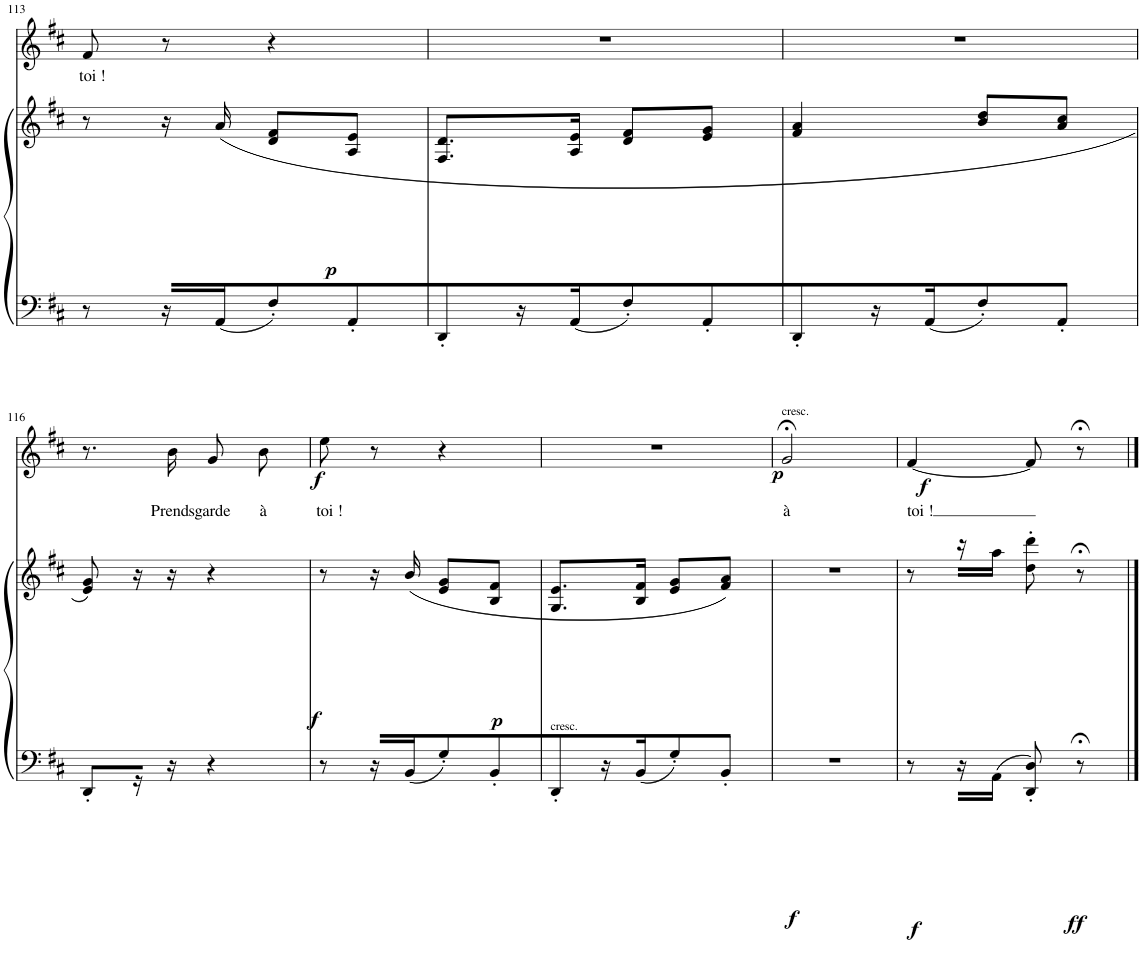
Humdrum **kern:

**kern	**kern	**dynam	**kern	**text	**dynam
*part2	*part2	*part2	*part1	*part1	*part1
*staff3	*staff2	*staff2/3	*staff1	*staff1	*staff1
*I"Piano	*	*	*I"ALTI Cigarières	*	*
*I'Pno	*	*	*	*	*
!!LO:PB:g=z
*clefF4	*clefG2	*	*clefG2	*	*
*k[f#c#]	*k[f#c#]	*	*k[f#c#]	*	*
*M2/4	*M2/4	*	*M2/4	*	*
=113	=113	=113	=113	=113	=113
!	!	!	!	!LO:LY:b	!
8r	8r	.	8f#/	toi !	.
16r	16r	.	8r	.	.
!	!	!LO:DY:b	!	!	!
16AA/J	(16a/	p	.	.	.
8F#'/	8d/ 8f#/L	.	4r	.	.
8AA'/	8A/ 8e/J	.	.	.	.
=114	=114	=114	=114	=114	=114
8DD'/	8.F#/ 8.d/L	.	2r	.	.
16r	.	.	.	.	.
16AA/J	16A/ 16e/Jk	.	.	.	.
8F#'/	8d/ 8f#/L	.	.	.	.
8AA'/	8e/ 8g/J	.	.	.	.
=115	=115	=115	=115	=115	=115
8DD'/	4f#/ 4a/	.	2r	.	.
16r	.	.	.	.	.
16AA/J	.	.	.	.	.
8F#'/	8b/ 8dd/L	.	.	.	.
8AA'/J	8a/ 8cc#/J	.	.	.	.
!!LO:LB:g=z
=116	=116	=116	=116	=116	=116
8DD'/L	8e/ 8g/)	.	8.r	.	.
16r	16r	.	.	.	.
!	!	!LO:DY:b	!	!LO:LY:b	!LO:DY:b
16r	16r	f	16b\	Prends	f
!	!	!	!	!LO:LY:b	!
4r	4r	.	8g/L	garde	.
!	!	!	!	!LO:LY:b	!
.	.	.	8b/J	à	.
=117	=117	=117	=117	=117	=117
!	!	!	!	!LO:LY:b	!
8r	8r	.	8ee\	toi !	.
16r	16r	.	8r	.	.
!	!	!LO:DY:b	!	!	!
16BB/J	(16b/	p	.	.	.
8G'/	8e/ 8g/L	.	4r	.	.
8BB'/	8B/ 8f#/J	.	.	.	.
=118	=118	=118	=118	=118	=118
!LO:TX:a:t=cresc.	!	!	!	!	!
8DD'/	8.G/ 8.e/L	.	2r	.	.
16r	.	.	.	.	.
16BB/J	16B/ 16f#/Jk	.	.	.	.
8G'/	8e/ 8g/L	.	.	.	.
8BB'/J	8f#/ 8a/J)	.	.	.	.
=119	=119	=119	=119	=119	=119
!	!	!	!LO:TX:a:t=cresc.	!	!
!	!	!LO:DY:b=2	!	!LO:LY:b	!LO:DY:b
2r	2r	f	2g;</	à	p
=120	=120	=120	=120	=120	=120
!	!	!LO:DY:b=2	!	!LO:LY:b	!LO:DY:b
8r	8r	f	[4f#/	toi !	f
16r	16r	.	.	.	.
!	!	!LO:DY:b=2	!	!	!
16AA\JJ	16aa\JJ	ff	.	.	.
8DD/' 8D/'	8dd\' 8ddd\'	.	8f#/]	.	.
8r;<	8r;<	.	8r;<	.	.
==	==	==	==	==	==
*-	*-	*-	*-	*-	*-
